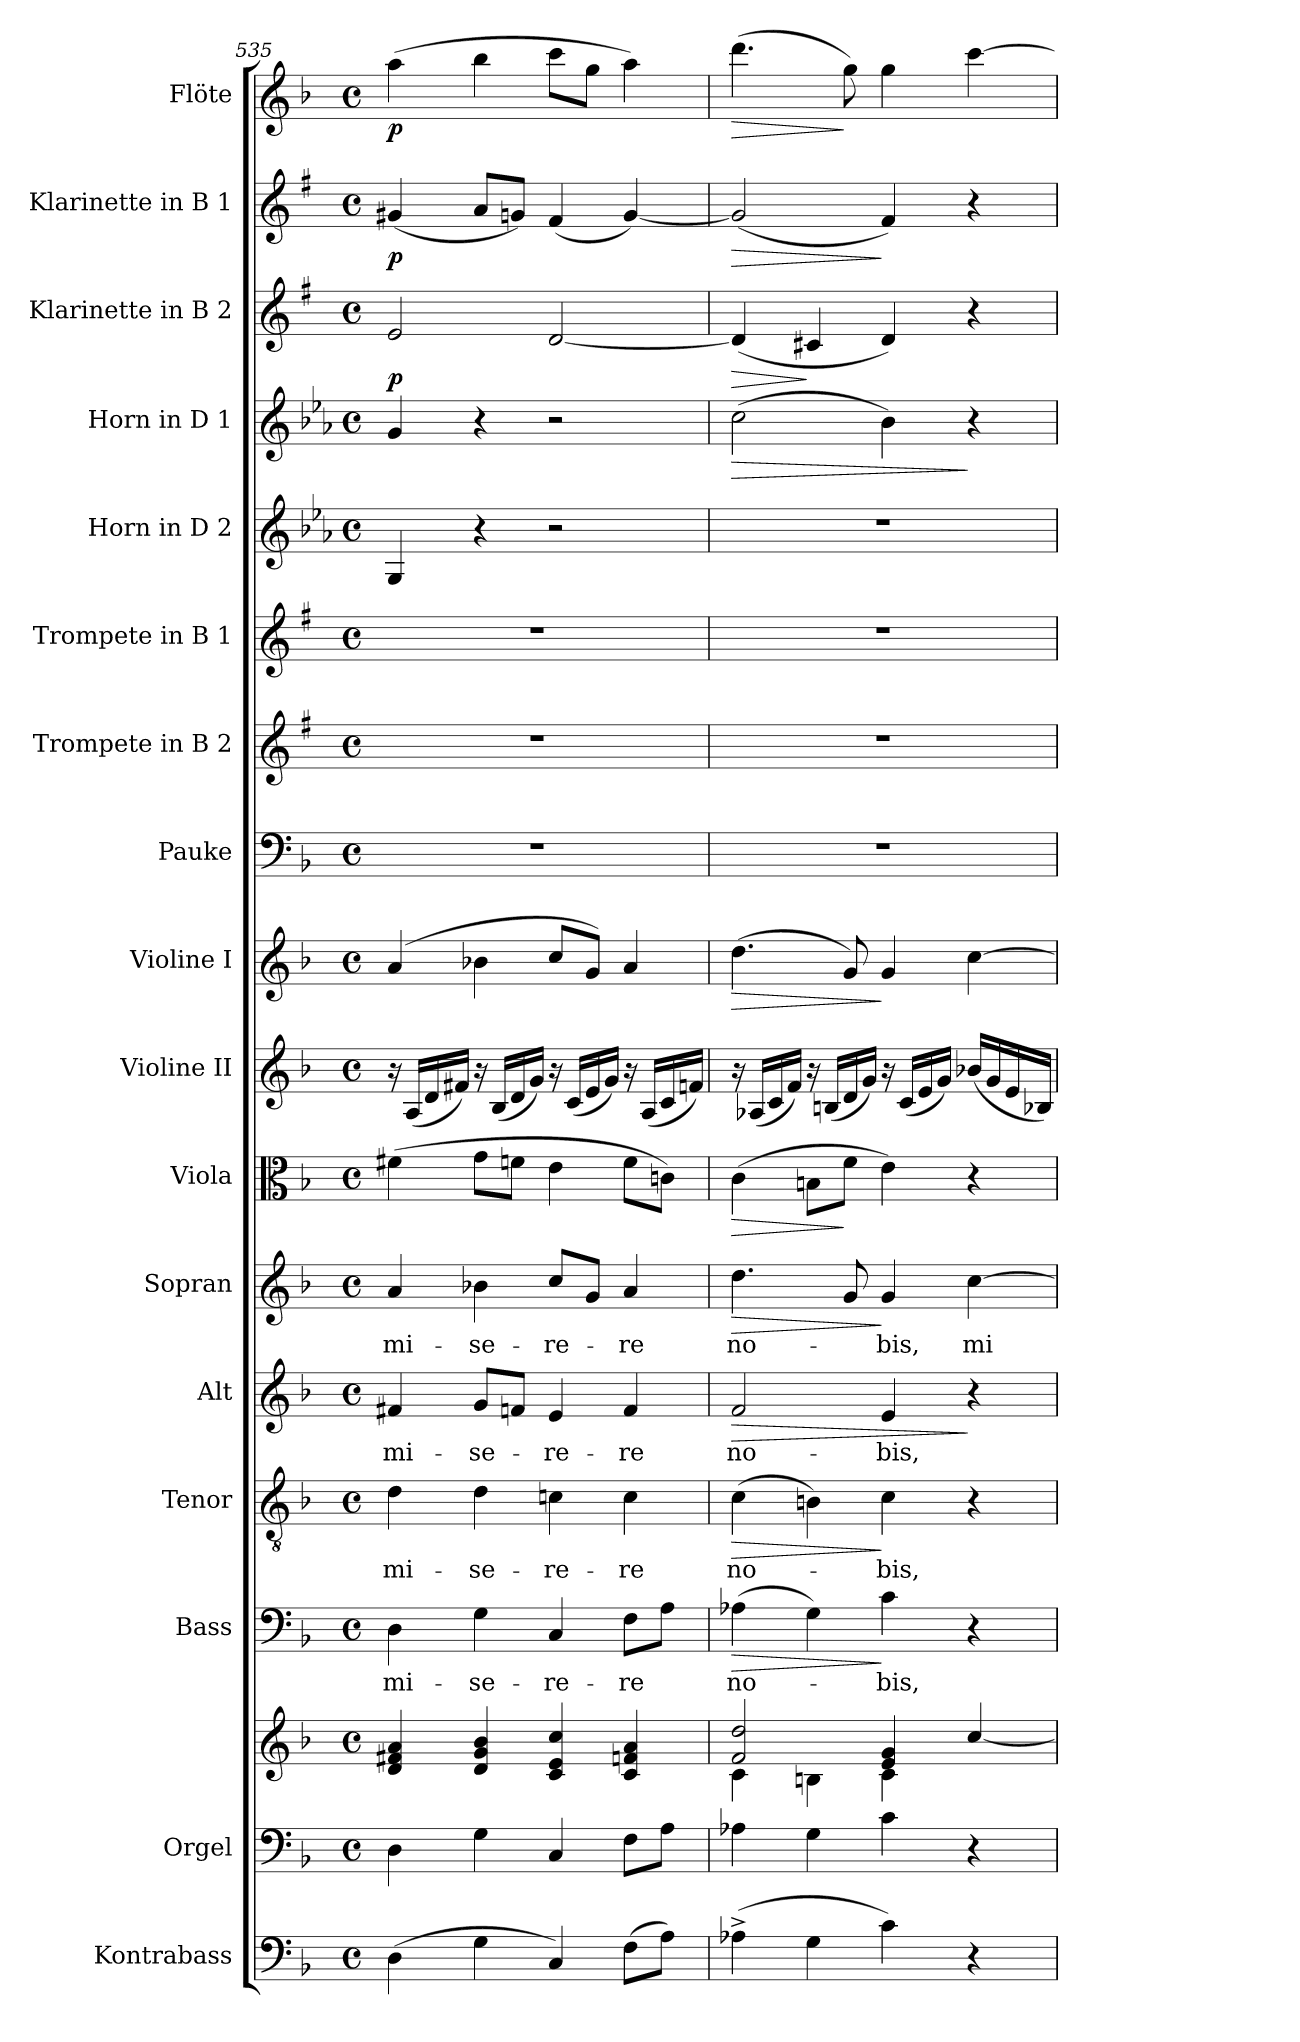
**kern	**kern	**kern	**kern	**text	**dynam	**kern	**text	**dynam	**kern	**text	**dynam	**kern	**text	**dynam	**kern	**dynam	**kern	**kern	**dynam	**kern	**kern	**kern	**kern	**kern	**dynam	**kern	**dynam	**kern	**dynam	**kern	**dynam
*part17	*part16	*part16	*part15	*part15	*part15	*part14	*part14	*part14	*part13	*part13	*part13	*part12	*part12	*part12	*part11	*part11	*part10	*part9	*part9	*part8	*part7	*part6	*part5	*part4	*part4	*part3	*part3	*part2	*part2	*part1	*part1
*staff18	*staff17	*staff16	*staff15	*staff15	*staff15	*staff14	*staff14	*staff14	*staff13	*staff13	*staff13	*staff12	*staff12	*staff12	*staff11	*staff11	*staff10	*staff9	*staff9	*staff8	*staff7	*staff6	*staff5	*staff4	*staff4	*staff3	*staff3	*staff2	*staff2	*staff1	*staff1
*I"Kontrabass	*I"Orgel	*	*I"Bass	*	*	*I"Tenor	*	*	*I"Alt	*	*	*I"Sopran	*	*	*I"Viola	*	*I"Violine II	*I"Violine I	*	*I"Pauke	*I"Trompete in B 2	*I"Trompete in B 1	*I"Horn in D 2	*I"Horn in D 1	*	*I"Klarinette in B 2	*	*I"Klarinette in B 1	*	*I"Flöte	*
*I'Kb.	*I'Org.	*	*I'B	*	*	*I'T	*	*	*I'A	*	*	*I'S	*	*	*I'Vla.	*	*I'Vl. II	*I'Vl. I	*	*I'Pk.	*I'Trp. 2	*I'Trp. 1	*I'Hrn. 2	*I'Hrn. 1	*	*I'Kl. 2	*	*I'Kl. 1	*	*I'Fl.	*
*clefF4	*clefF4	*clefG2	*clefF4	*	*	*clefGv2	*	*	*clefG2	*	*	*clefG2	*	*	*clefC3	*	*clefG2	*clefG2	*	*clefF4	*clefG2	*clefG2	*clefG2	*clefG2	*	*clefG2	*	*clefG2	*	*clefG2	*
*ITrd7c12	*	*	*	*	*	*	*	*	*	*	*	*	*	*	*	*	*	*	*	*	*ITrd1c2	*ITrd1c2	*ITrd-1c-2	*ITrd-1c-2	*	*ITrd1c2	*	*ITrd1c2	*	*	*
*k[b-]	*k[b-]	*k[b-]	*k[b-]	*	*	*k[b-]	*	*	*k[b-]	*	*	*k[b-]	*	*	*k[b-]	*	*k[b-]	*k[b-]	*	*k[b-]	*k[b-]	*k[b-]	*k[b-]	*k[b-]	*	*k[b-]	*	*k[b-]	*	*k[b-]	*
*F:	*F:	*F:	*F:	*	*	*F:	*	*	*F:	*	*	*F:	*	*	*F:	*	*F:	*F:	*	*F:	*F:	*F:	*F:	*F:	*	*F:	*	*F:	*	*F:	*
*M4/4	*M4/4	*M4/4	*M4/4	*	*	*M4/4	*	*	*M4/4	*	*	*M4/4	*	*	*M4/4	*	*M4/4	*M4/4	*	*M4/4	*M4/4	*M4/4	*M4/4	*M4/4	*	*M4/4	*	*M4/4	*	*M4/4	*
*met(c)	*met(c)	*met(c)	*met(c)	*	*	*met(c)	*	*	*met(c)	*	*	*met(c)	*	*	*met(c)	*	*met(c)	*met(c)	*	*met(c)	*met(c)	*met(c)	*met(c)	*met(c)	*	*met(c)	*	*met(c)	*	*met(c)	*
=535	=535	=535	=535	=535	=535	=535	=535	=535	=535	=535	=535	=535	=535	=535	=535	=535	=535	=535	=535	=535	=535	=535	=535	=535	=535	=535	=535	=535	=535	=535	=535
!	!	!	!	!LO:LY:b	!	!	!LO:LY:b	!	!	!LO:LY:b	!	!	!LO:LY:b	!	!	!	!	!	!	!	!	!	!	!	!	!	!LO:DY:b	!	!LO:DY:b	!	!LO:DY:b
(>4DD\	4D\	4d/ 4f#X/ 4a/	4D\	mi-	.	4d\	mi-	.	4f#X/	mi-	.	4a/	mi-	.	(>4f#X\	.	16r	(<4a/	.	1r	1r	1r	4A/	4a/	.	2d/	p	(4f#X/	p	(>4aa\	p
.	.	.	.	.	.	.	.	.	.	.	.	.	.	.	.	.	(<16A/LL	.	.	.	.	.	.	.	.	.	.	.	.	.	.
.	.	.	.	.	.	.	.	.	.	.	.	.	.	.	.	.	16d/	.	.	.	.	.	.	.	.	.	.	.	.	.	.
.	.	.	.	.	.	.	.	.	.	.	.	.	.	.	.	.	16f#X/JJ)	.	.	.	.	.	.	.	.	.	.	.	.	.	.
!	!	!	!	!LO:LY:b	!	!	!LO:LY:b	!	!	!LO:LY:b	!	!	!LO:LY:b	!	!	!	!	!	!	!	!	!	!	!	!	!	!	!	!	!	!
4GG\	4G\	4d/ 4g/ 4b-/	4G\	-se-	.	4d\	-se-	.	8g/L	-se-	.	4b-X\	-se-	.	8g\L	.	16r	4b-X\	.	.	.	.	4r	4r	.	.	.	8g/L	.	4bb-\	.
.	.	.	.	.	.	.	.	.	.	.	.	.	.	.	.	.	(<16B-/LL	.	.	.	.	.	.	.	.	.	.	.	.	.	.
.	.	.	.	.	.	.	.	.	8fn/J	.	.	.	.	.	8fn\J	.	16d/	.	.	.	.	.	.	.	.	.	.	8fn/J)	.	.	.
.	.	.	.	.	.	.	.	.	.	.	.	.	.	.	.	.	16g/JJ)	.	.	.	.	.	.	.	.	.	.	.	.	.	.
!	!	!	!	!LO:LY:b	!	!	!LO:LY:b	!	!	!LO:LY:b	!	!	!LO:LY:b	!	!	!	!	!	!	!	!	!	!	!	!	!	!	!	!	!	!
4CC/)	4C/	4c/ 4e/ 4cc/	4C/	-re-	.	4cn\	-re-	.	4e/	-re-	.	8cc/L	-re-	.	4e\	.	16r	8cc/L	.	.	.	.	2r	2r	.	[2c/	.	(<4e/	.	8ccc\L	.
.	.	.	.	.	.	.	.	.	.	.	.	.	.	.	.	.	(<16c/LL	.	.	.	.	.	.	.	.	.	.	.	.	.	.
.	.	.	.	.	.	.	.	.	.	.	.	8g/J	.	.	.	.	16e/	8g/J)	.	.	.	.	.	.	.	.	.	.	.	8gg\J	.
.	.	.	.	.	.	.	.	.	.	.	.	.	.	.	.	.	16g/JJ)	.	.	.	.	.	.	.	.	.	.	.	.	.	.
!	!	!	!	!LO:LY:b	!	!	!LO:LY:b	!	!	!LO:LY:b	!	!	!LO:LY:b	!	!	!	!	!	!	!	!	!	!	!	!	!	!	!	!	!	!
(>8FF\L	8F\L	4c/ 4fn/ 4a/	8F\L	-re	.	4c\	-re	.	4f/	-re	.	4a/	-re	.	8f\L	.	16r	4a/	.	.	.	.	.	.	.	.	.	[4f/)	.	4aa\)	.
.	.	.	.	.	.	.	.	.	.	.	.	.	.	.	.	.	(<16A/LL	.	.	.	.	.	.	.	.	.	.	.	.	.	.
8AA\J)	8A\J	.	8A\J	.	.	.	.	.	.	.	.	.	.	.	8cn\J)	.	16c/	.	.	.	.	.	.	.	.	.	.	.	.	.	.
.	.	.	.	.	.	.	.	.	.	.	.	.	.	.	.	.	16fn/JJ)	.	.	.	.	.	.	.	.	.	.	.	.	.	.
=536	=536	=536	=536	=536	=536	=536	=536	=536	=536	=536	=536	=536	=536	=536	=536	=536	=536	=536	=536	=536	=536	=536	=536	=536	=536	=536	=536	=536	=536	=536	=536
*	*	*^	*	*	*	*	*	*	*	*	*	*	*	*	*	*	*	*	*	*	*	*	*	*	*	*	*	*	*	*	*
!	!	!	!	!	!LO:LY:b	!LO:HP:b	!	!LO:LY:b	!LO:HP:b	!	!LO:LY:b	!LO:HP:b	!	!LO:LY:b	!LO:HP:b	!	!LO:HP:b	!	!	!LO:HP:b	!	!	!	!	!	!LO:HP:b	!	!LO:HP:b	!	!LO:HP:b	!	!LO:HP:b
(>4AA-X^>\	4A-X\	2f/ 2dd/	4c\	(>4A-X\	no-	>	(>4c\	no-	>	2f/	no-	>	4.dd\	no-	>	(>4c\	>	16r	(>4.dd\	>	1r	1r	1r	1r	(>2dd\	>	(<4c/]	>	(<2f/]	>	(>4.ddd\	>
.	.	.	.	.	.	.	.	.	.	.	.	.	.	.	.	.	.	(<16A-X/LL	.	.	.	.	.	.	.	.	.	.	.	.	.	.
.	.	.	.	.	.	.	.	.	.	.	.	.	.	.	.	.	.	16c/	.	.	.	.	.	.	.	.	.	.	.	.	.	.
.	.	.	.	.	.	.	.	.	.	.	.	.	.	.	.	.	.	16f/JJ)	.	.	.	.	.	.	.	.	.	.	.	.	.	.
4GG\	4G\	.	4Bn\	4G\)	.	.	4Bn\)	.	.	.	.	.	.	.	.	8Bn\L	.	16r	.	.	.	.	.	.	.	.	4Bn/	]	.	.	.	.
.	.	.	.	.	.	.	.	.	.	.	.	.	.	.	.	.	.	(<16Bn/LL	.	.	.	.	.	.	.	.	.	.	.	.	.	.
.	.	.	.	.	.	.	.	.	.	.	.	.	8g/	.	.	8f\J	]	16d/	8g/)	.	.	.	.	.	.	.	.	.	.	.	8gg\)	]
.	.	.	.	.	.	.	.	.	.	.	.	.	.	.	.	.	.	16g/JJ)	.	.	.	.	.	.	.	.	.	.	.	.	.	.
!	!	!	!	!	!LO:LY:b	!	!	!LO:LY:b	!	!	!LO:LY:b	!	!	!LO:LY:b	!	!	!	!	!	!	!	!	!	!	!	!	!	!	!	!	!	!
4C\)	4c\	4e/ 4g/	4c\	4c\	-bis,	]	4c\	-bis,	]	4e/	-bis,	.	4g/	-bis,	]	4e\)	.	16r	4g/	]	.	.	.	.	4cc\)	.	4c/)	.	4e/)	]	4gg\	.
.	.	.	.	.	.	.	.	.	.	.	.	.	.	.	.	.	.	(<16c/LL	.	.	.	.	.	.	.	.	.	.	.	.	.	.
.	.	.	.	.	.	.	.	.	.	.	.	.	.	.	.	.	.	16e/	.	.	.	.	.	.	.	.	.	.	.	.	.	.
.	.	.	.	.	.	.	.	.	.	.	.	.	.	.	.	.	.	16g/JJ)	.	.	.	.	.	.	.	.	.	.	.	.	.	.
!	!	!	!	!	!	!	!	!	!	!	!	!	!	!LO:LY:b	!	!	!	!	!	!	!	!	!	!	!	!	!	!	!	!	!	!
4r	4r	[>4cc/	4ryy	4r	.	.	4r	.	.	4r	.	]	[4cc\	mi-	.	4r	.	(<16b-X/LL	[4cc\	.	.	.	.	.	4r	]	4r	.	4r	.	[4ccc\	.
.	.	.	.	.	.	.	.	.	.	.	.	.	.	.	.	.	.	16g/	.	.	.	.	.	.	.	.	.	.	.	.	.	.
.	.	.	.	.	.	.	.	.	.	.	.	.	.	.	.	.	.	16e/	.	.	.	.	.	.	.	.	.	.	.	.	.	.
.	.	.	.	.	.	.	.	.	.	.	.	.	.	.	.	.	.	16B-X/JJ)	.	.	.	.	.	.	.	.	.	.	.	.	.	.
*	*	*v	*v	*	*	*	*	*	*	*	*	*	*	*	*	*	*	*	*	*	*	*	*	*	*	*	*	*	*	*	*	*
=	=	=	=	=	=	=	=	=	=	=	=	=	=	=	=	=	=	=	=	=	=	=	=	=	=	=	=	=	=	=	=
*-	*-	*-	*-	*-	*-	*-	*-	*-	*-	*-	*-	*-	*-	*-	*-	*-	*-	*-	*-	*-	*-	*-	*-	*-	*-	*-	*-	*-	*-	*-	*-
